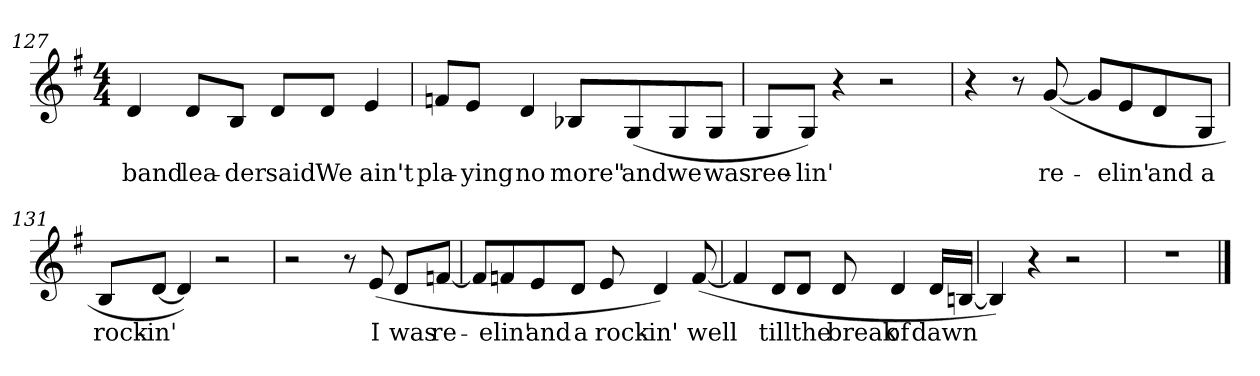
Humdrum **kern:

**kern	**text
*part1	*part1
*staff1	*staff1
!!LO:LB:g=z
*clefG2	*
*k[f#]	*
*G:	*
*M4/4	*
=127	=127
!	!LO:LY:b:color=#000000
4di/	band
!	!LO:LY:b:color=#000000
8di/L	lea-
!	!LO:LY:b:color=#000000
8Bi/J	-der
!	!LO:LY:b:color=#000000
8di/L	said
!	!LO:LY:b:color=#000000
8di/J	We
!	!LO:LY:b:color=#000000
4ei/	ain't
=128	=128
!	!LO:LY:b:color=#000000
8fni/L	pla-
!	!LO:LY:b:color=#000000
8ei/J	-ying
!	!LO:LY:b:color=#000000
4di/	no
!	!LO:LY:b:color=#000000
8B-Xi/L	more"
!	!LO:LY:b:color=#000000
(8Gi/	and
!	!LO:LY:b:color=#000000
8Gi/	we
!	!LO:LY:b:color=#000000
8Gi/J	was
=129	=129
!	!LO:LY:b:color=#000000
8Gi/L	ree-
!	!LO:LY:b:color=#000000
8Gi/J)	-lin'
4r	.
2r	.
=130	=130
4r	.
8r	.
!	!LO:LY:b:color=#000000
([8gi/	re-
8gi/L]	.
!	!LO:LY:b:color=#000000
8ei/	-elin'
!	!LO:LY:b:color=#000000
8di/	and
!	!LO:LY:b:color=#000000
8Gi/J	a
!!LO:PB:g=z
=131	=131
!	!LO:LY:b:color=#000000
8Bi/L	rock-
!	!LO:LY:b:color=#000000
[8di/J	-in'
4di/])	.
2r	.
=132	=132
2r	.
8r	.
!	!LO:LY:b:color=#000000
(8ei/	I
!	!LO:LY:b:color=#000000
8di/L	was
!	!LO:LY:b:color=#000000
[8fni/J	re-
=133	=133
8fi/L]	.
!	!LO:LY:b:color=#000000
8fni/	-elin'
!	!LO:LY:b:color=#000000
8ei/	and
!	!LO:LY:b:color=#000000
8di/J	a
!	!LO:LY:b:color=#000000
8ei/	rock-
!	!LO:LY:b:color=#000000
4di/)	-in'
!	!LO:LY:b:color=#000000
([8fi/	well
!!LO:LB:g=z
=134	=134
4fi/]	.
!	!LO:LY:b:color=#000000
8di/L	till
!	!LO:LY:b:color=#000000
8di/J	the
!	!LO:LY:b:color=#000000
8di/	break
!	!LO:LY:b:color=#000000
4di/	of
!	!LO:LY:b:color=#000000
16di/LL	dawn
[16Bni/JJ	.
=135	=135
4Bi/])	.
4r	.
2r	.
=136	=136
1r	.
==	==
*-	*-
